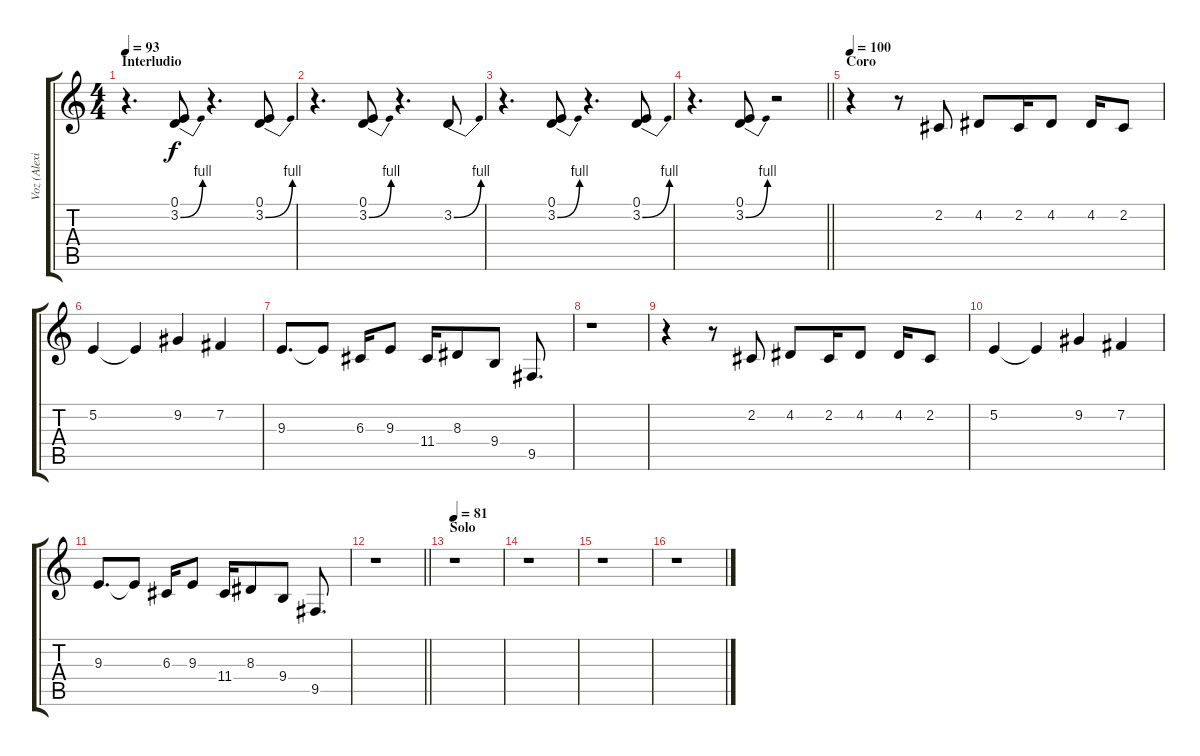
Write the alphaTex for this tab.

\track ("Voz (Alexis Korfiatis)" "Voz (Alexi") {instrument altosax}
\staff {score tabs}
\tuning (E4 B3 G3 D3 A2 E2) {hide}
\ts (4 4)
\section ("" "Interludio")
\tempo 93
\clef g2
\ks c
r.4{d dy f} (0.1 3.2{be (bend 0 0 60 4)}).8 r.4{d} (0.1 3.2{be (bend 0 0 60 4)}).8 |
r.4{d} (0.1 3.2{be (bend 0 0 60 4)}).8 r.4{d} 3.2{be (bend 0 0 60 4)}.8 |
r.4{d} (0.1 3.2{be (bend 0 0 60 4)}).8 r.4{d} (0.1 3.2{be (bend 0 0 60 4)}).8 |
\barLineRight lightlight
r.4{d} (0.1 3.2{be (bend 0 0 60 4)}).8 r.2 |
\section ("" "Coro")
\tempo 100
r.4 r.8 2.2.8 4.2.8 2.2.16 4.2.8 4.2.16 2.2.8 |
5.2.4 5.2{t}.4 9.2.4 7.2.4 |
9.3.8{d} 9.3{t}.8 6.3.16 9.3.8 11.4.16 8.3.8 9.4.8 9.5.8{d} |
r.1 |
r.4 r.8 2.2.8 4.2.8 2.2.16 4.2.8 4.2.16 2.2.8 |
5.2.4 5.2{t}.4 9.2.4 7.2.4 |
9.3.8{d} 9.3{t}.8 6.3.16 9.3.8 11.4.16 8.3.8 9.4.8 9.5.8{d} |
\barLineRight lightlight
r.1 |
\section ("" "Solo")
\tempo 81
r.1 |
r.1 |
r.1 |
r.1
